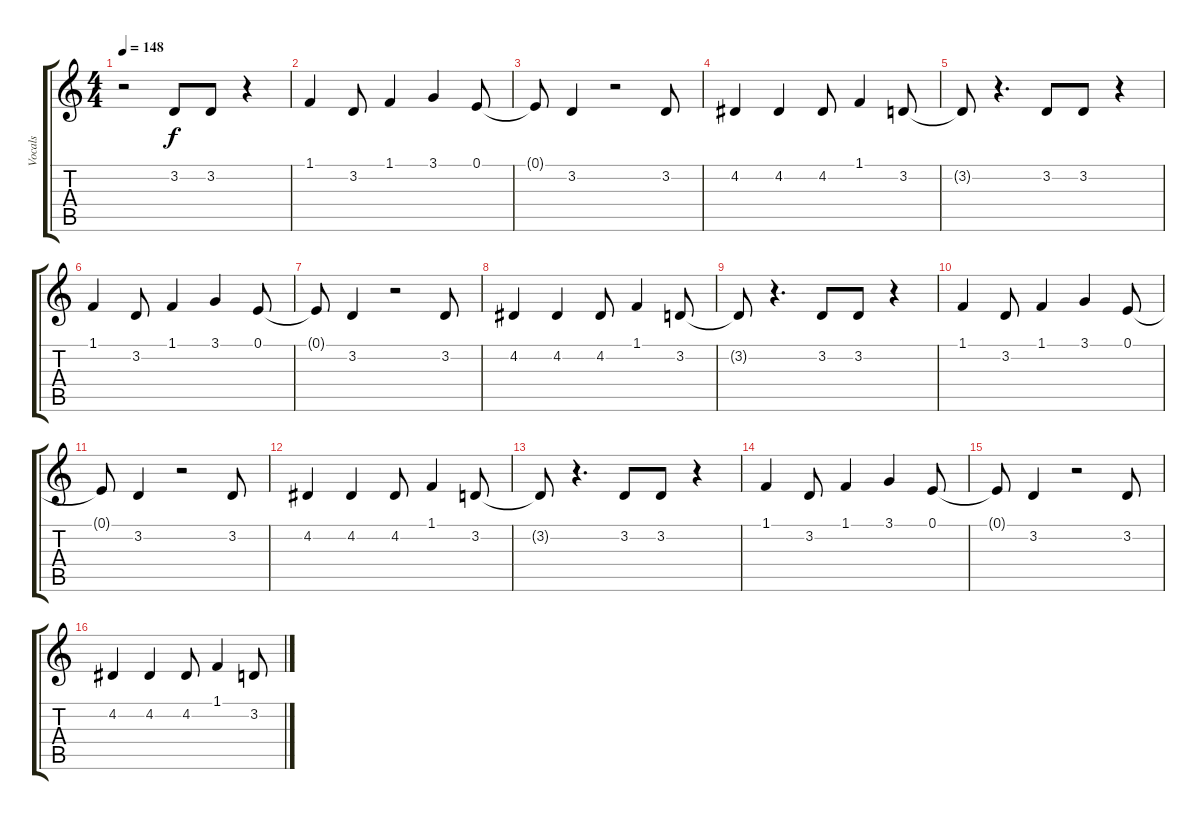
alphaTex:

\track ("Vocals" "Vocals") {instrument lead2sawtooth}
\staff {score tabs}
\tuning (E4 B3 G3 D3 A2 E2) {hide}
\ts (4 4)
\tempo 148
\clef g2
\ks c
r.2{dy f} 3.2.8 3.2.8 r.4 |
1.1.4 3.2.8 1.1.4 3.1.4 0.1.8 |
0.1{t}.8 3.2.4 r.2 3.2.8 |
4.2.4 4.2.4 4.2.8 1.1.4 3.2.8 |
3.2{t}.8 r.4{d} 3.2.8 3.2.8 r.4 |
1.1.4 3.2.8 1.1.4 3.1.4 0.1.8 |
0.1{t}.8 3.2.4 r.2 3.2.8 |
4.2.4 4.2.4 4.2.8 1.1.4 3.2.8 |
3.2{t}.8 r.4{d} 3.2.8 3.2.8 r.4 |
1.1.4 3.2.8 1.1.4 3.1.4 0.1.8 |
0.1{t}.8 3.2.4 r.2 3.2.8 |
4.2.4 4.2.4 4.2.8 1.1.4 3.2.8 |
3.2{t}.8 r.4{d} 3.2.8 3.2.8 r.4 |
1.1.4 3.2.8 1.1.4 3.1.4 0.1.8 |
0.1{t}.8 3.2.4 r.2 3.2.8 |
4.2.4 4.2.4 4.2.8 1.1.4 3.2.8
